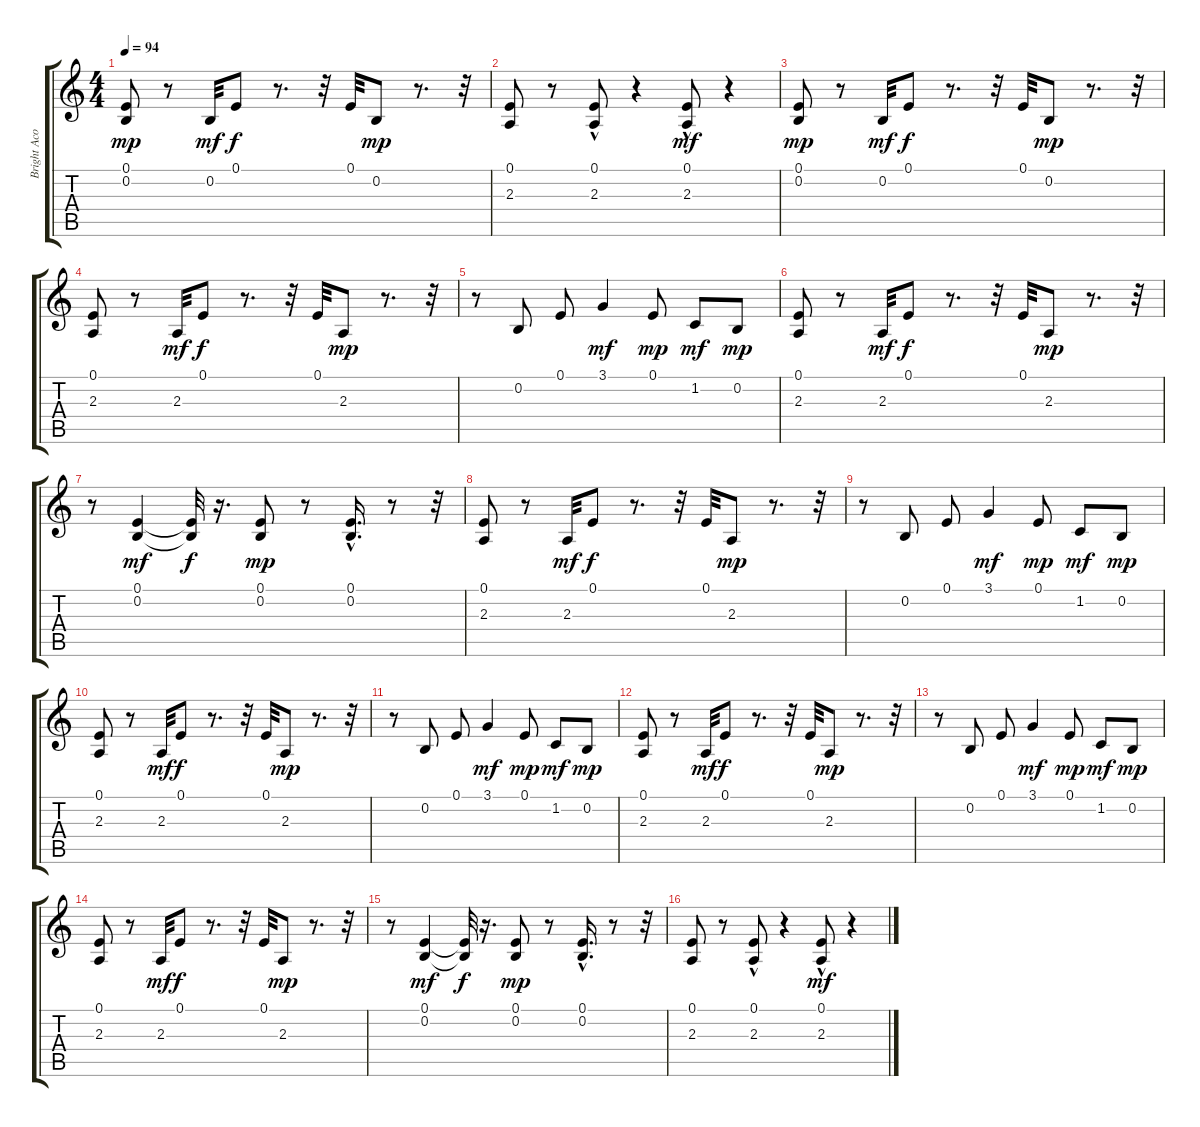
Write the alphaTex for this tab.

\track ("Bright Acoustic Piano" "Bright Aco") {instrument brightacousticpiano}
\staff {score tabs}
\tuning (E4 B3 G3 D3 A2 E2) {hide}
\ts (4 4)
\tempo 94
\clef g2
\ks c
(0.1 0.2).8{dy mp} r.8 0.2.32{dy mf} 0.1.8{dy f} r.8{d} r.32 0.1.32 0.2.8{dy mp} r.8{d} r.32 |
(0.1 2.3).8 r.8 (0.1 2.3{hac}).8 r.4 (0.1 2.3{hac}).8{dy mf} r.4 |
(0.1 0.2).8{dy mp} r.8 0.2.32{dy mf} 0.1.8{dy f} r.8{d} r.32 0.1.32 0.2.8{dy mp} r.8{d} r.32 |
(0.1 2.3).8 r.8 2.3.32{dy mf} 0.1.8{dy f} r.8{d} r.32 0.1.32 2.3.8{dy mp} r.8{d} r.32 |
r.8 0.2.8 0.1.8 3.1.4{dy mf} 0.1.8{dy mp} 1.2.8{dy mf} 0.2.8{dy mp} |
(0.1 2.3).8 r.8 2.3.32{dy mf} 0.1.8{dy f} r.8{d} r.32 0.1.32 2.3.8{dy mp} r.8{d} r.32 |
r.8 (0.1 0.2).4{dy mf} (0.1{t} 0.2{t}).32{dy f} r.16{d} (0.1 0.2).8{dy mp} r.8 (0.1{hac} 0.2{hac}).16{d} r.8 r.32 |
(0.1 2.3).8 r.8 2.3.32{dy mf} 0.1.8{dy f} r.8{d} r.32 0.1.32 2.3.8{dy mp} r.8{d} r.32 |
r.8 0.2.8 0.1.8 3.1.4{dy mf} 0.1.8{dy mp} 1.2.8{dy mf} 0.2.8{dy mp} |
(0.1 2.3).8 r.8 2.3.32{dy mf} 0.1.8{dy f} r.8{d} r.32 0.1.32 2.3.8{dy mp} r.8{d} r.32 |
r.8 0.2.8 0.1.8 3.1.4{dy mf} 0.1.8{dy mp} 1.2.8{dy mf} 0.2.8{dy mp} |
(0.1 2.3).8 r.8 2.3.32{dy mf} 0.1.8{dy f} r.8{d} r.32 0.1.32 2.3.8{dy mp} r.8{d} r.32 |
r.8 0.2.8 0.1.8 3.1.4{dy mf} 0.1.8{dy mp} 1.2.8{dy mf} 0.2.8{dy mp} |
(0.1 2.3).8 r.8 2.3.32{dy mf} 0.1.8{dy f} r.8{d} r.32 0.1.32 2.3.8{dy mp} r.8{d} r.32 |
r.8 (0.1 0.2).4{dy mf} (0.1{t} 0.2{t}).32{dy f} r.16{d} (0.1 0.2).8{dy mp} r.8 (0.1{hac} 0.2{hac}).16{d} r.8 r.32 |
(0.1 2.3).8 r.8 (0.1 2.3{hac}).8 r.4 (0.1 2.3{hac}).8{dy mf} r.4
